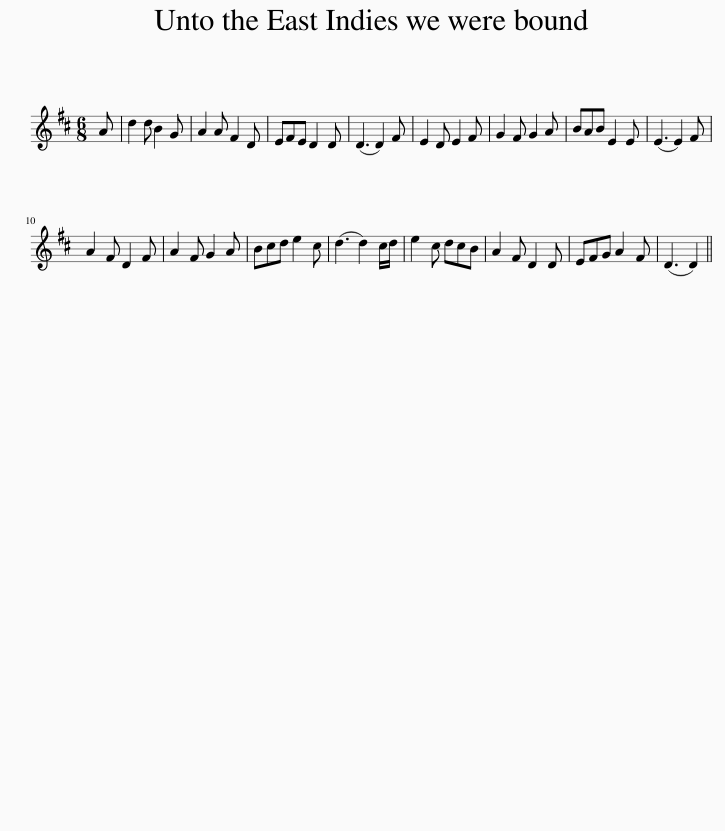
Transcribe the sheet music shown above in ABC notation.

X:1
L:1/8
M:6/8
I:linebreak $
K:D
V:1 treble
V:1
 A | d2 d B2 G | A2 A F2 D | EFE D2 D | (D3 D2) F | %5
 E2 D E2 F | G2 F G2 A | BAB E2 E | (E3 E2) F |$ A2 F D2 F | %10
 A2 F G2 A | Bcd e2 c | (d3 d2) c/d/ | e2 c dcB | A2 F D2 D | %15
 EFG A2 F | (D3 D2) || %17
